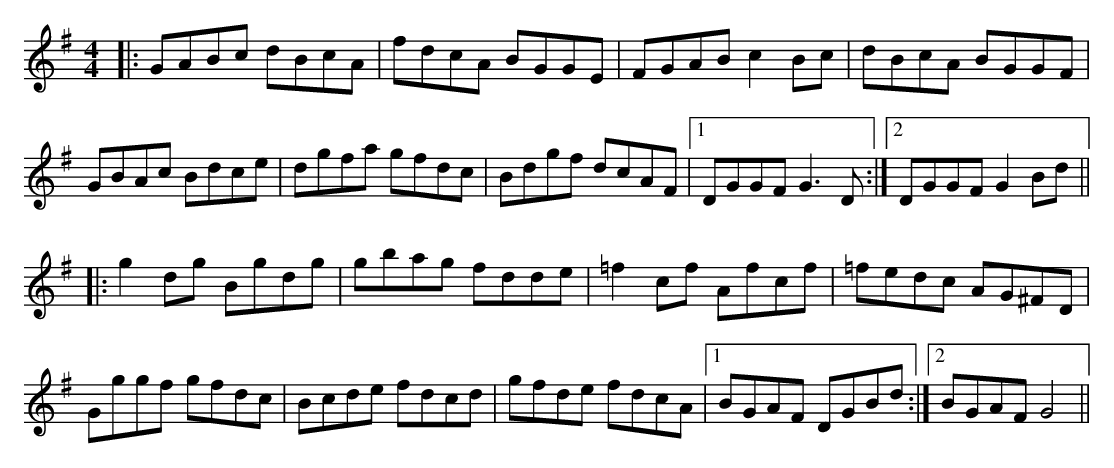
X:1
M:4/4
K:G
|:GABc dBcA|fdcA BGGE|FGAB c2 Bc|dBcA BGGF|
GBAc Bdce|dgfa gfdc|Bdgf dcAF|1 DGGF G3 D:|2 DGGF G2 Bd||
|:g2 dg Bgdg|gbag fdde|=f2 cf Afcf|=fedc AG^FD|
Gggf gfdc|Bcde fdcd|gfde fdcA|1 BGAF DGBd:|2 BGAF G4||
